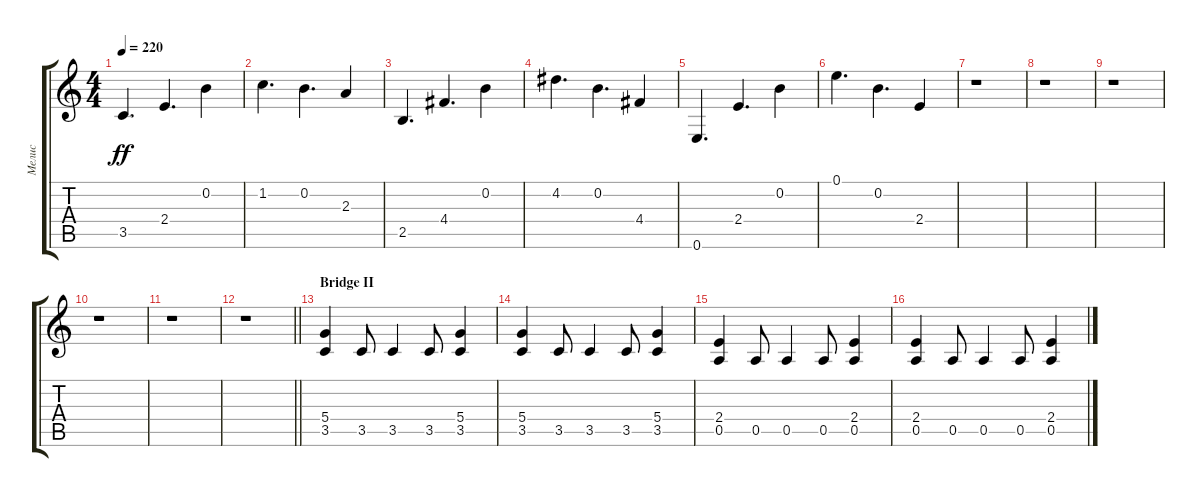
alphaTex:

\track ("Мелис" "Мелис") {instrument overdrivenguitar}
\staff {score tabs}
\tuning (E4 B3 G3 D3 A2 E2) {hide}
\ts (4 4)
\tempo 220
\clef g2
\ks c
3.5.4{d dy ff instrument acousticguitarsteel} 2.4.4{d} 0.2.4 |
1.2.4{d} 0.2.4{d} 2.3.4 |
2.5.4{d} 4.4.4{d} 0.2.4 |
4.2.4{d} 0.2.4{d} 4.4.4 |
0.6.4{d} 2.4.4{d} 0.2.4 |
0.1.4{d} 0.2.4{d} 2.4.4 |
r.1 |
r.1 |
r.1 |
r.1 |
r.1 |
\barLineRight lightlight
r.1 |
\section ("" "Bridge II")
(5.4 3.5).4{instrument overdrivenguitar} 3.5.8 3.5.4 3.5.8 (5.4 3.5).4 |
(5.4 3.5).4 3.5.8 3.5.4 3.5.8 (5.4 3.5).4 |
(2.4 0.5).4 0.5.8 0.5.4 0.5.8 (2.4 0.5).4 |
(2.4 0.5).4 0.5.8 0.5.4 0.5.8 (2.4 0.5).4
